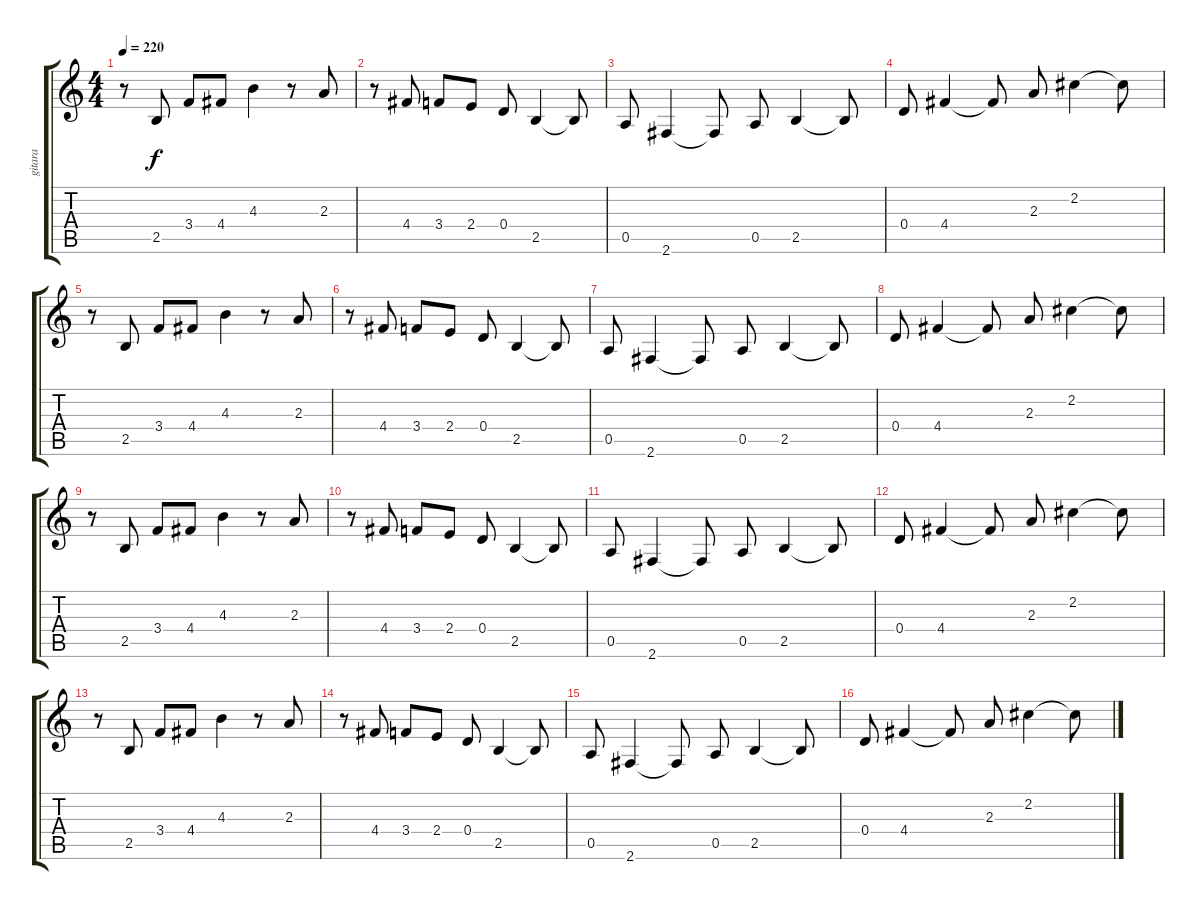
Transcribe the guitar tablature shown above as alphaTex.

\track ("gitara" "gitara") {instrument overdrivenguitar}
\staff {score tabs}
\tuning (E4 B3 G3 D3 A2 E2) {hide}
\ts (4 4)
\tempo 220
\clef g2
\ks c
r.8{dy f instrument overdrivenguitar} 2.5.8 3.4.8 4.4.8 4.3.4 r.8 2.3.8 |
r.8 4.4.8 3.4.8 2.4.8 0.4.8 2.5.4 2.5{t}.8 |
0.5.8 2.6.4 2.6{t}.8 0.5.8 2.5.4 2.5{t}.8 |
0.4.8 4.4.4 4.4{t}.8 2.3.8 2.2.4 2.2{t}.8 |
r.8 2.5.8 3.4.8 4.4.8 4.3.4 r.8 2.3.8 |
r.8 4.4.8 3.4.8 2.4.8 0.4.8 2.5.4 2.5{t}.8 |
0.5.8 2.6.4 2.6{t}.8 0.5.8 2.5.4 2.5{t}.8 |
0.4.8 4.4.4 4.4{t}.8 2.3.8 2.2.4 2.2{t}.8 |
r.8 2.5.8 3.4.8 4.4.8 4.3.4 r.8 2.3.8 |
r.8 4.4.8 3.4.8 2.4.8 0.4.8 2.5.4 2.5{t}.8 |
0.5.8 2.6.4 2.6{t}.8 0.5.8 2.5.4 2.5{t}.8 |
0.4.8 4.4.4 4.4{t}.8 2.3.8 2.2.4 2.2{t}.8 |
r.8 2.5.8 3.4.8 4.4.8 4.3.4 r.8 2.3.8 |
r.8 4.4.8 3.4.8 2.4.8 0.4.8 2.5.4 2.5{t}.8 |
0.5.8 2.6.4 2.6{t}.8 0.5.8 2.5.4 2.5{t}.8 |
0.4.8 4.4.4 4.4{t}.8 2.3.8 2.2.4 2.2{t}.8
